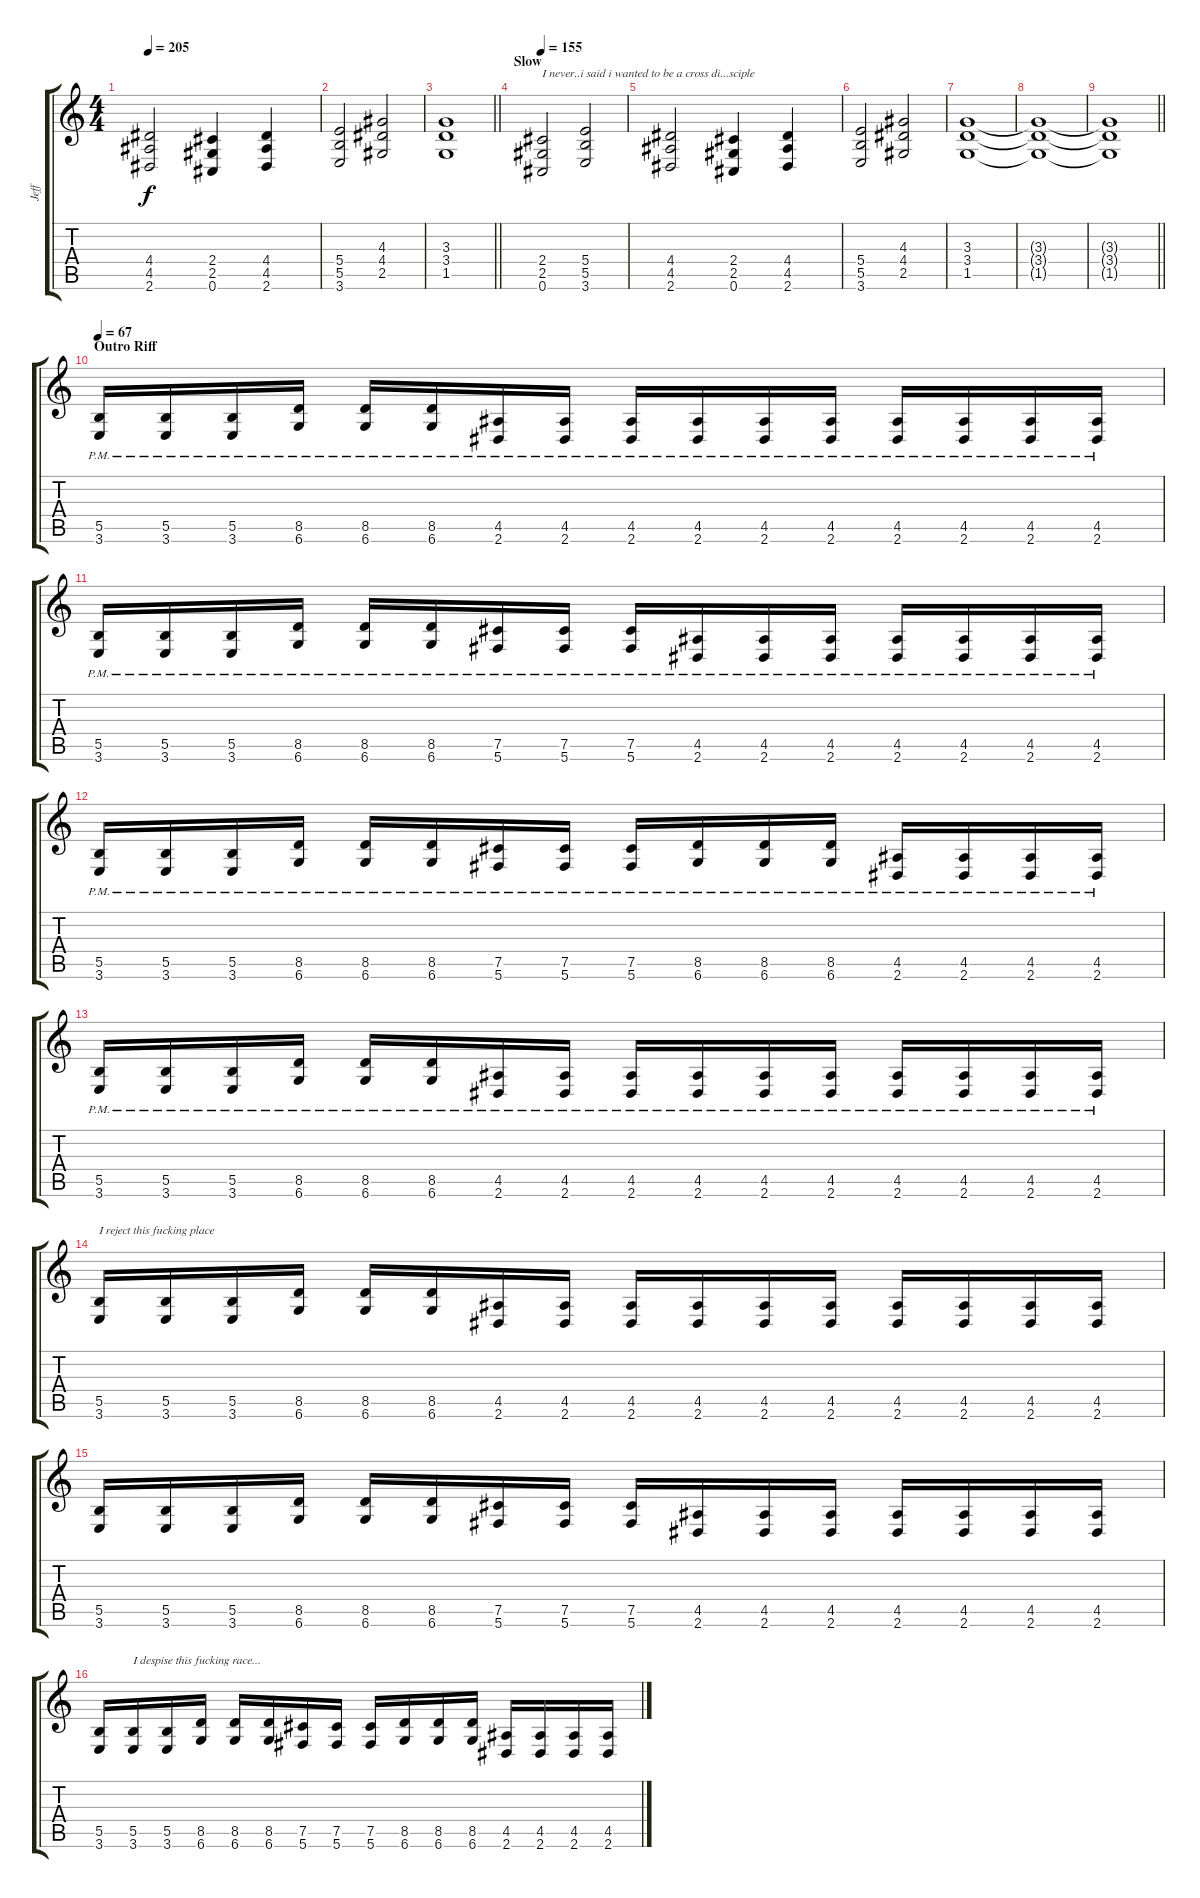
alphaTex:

\track ("Jeff" "Jeff") {instrument distortionguitar}
\staff {score tabs}
\tuning (Db4 Ab3 E3 B2 Gb2 Db2) {hide}
\ts (4 4)
\tempo 205
\clef g2
\ks c
(4.4 4.5 2.6).2{dy f} (2.4 2.5 0.6).4 (4.4 4.5 2.6).4 |
(5.4 5.5 3.6).2 (4.3 4.4 2.5).2 |
\barLineRight lightlight
(3.3 3.4 1.5).1 |
\section ("" "Slow")
\tempo 155
(2.4 2.5 0.6).2{txt "I never..i said i wanted to be a cross di...sciple"} (5.4 5.5 3.6).2 |
(4.4 4.5 2.6).2 (2.4 2.5 0.6).4 (4.4 4.5 2.6).4 |
(5.4 5.5 3.6).2 (4.3 4.4 2.5).2 |
(3.3 3.4 1.5).1 |
(3.3{t} 3.4{t} 1.5{t}).1 |
\barLineRight lightlight
(3.3{t} 3.4{t} 1.5{t}).1 |
\section ("" "Outro Riff")
\tempo 67
(5.5{pm} 3.6{pm}).16 (5.5{pm} 3.6{pm}).16 (5.5{pm} 3.6{pm}).16 (8.5{pm} 6.6{pm}).16 (8.5{pm} 6.6{pm}).16 (8.5{pm} 6.6{pm}).16 (4.5{pm} 2.6{pm}).16 (4.5{pm} 2.6{pm}).16 (4.5{pm} 2.6{pm}).16 (4.5{pm} 2.6{pm}).16 (4.5{pm} 2.6{pm}).16 (4.5{pm} 2.6{pm}).16 (4.5{pm} 2.6{pm}).16 (4.5{pm} 2.6{pm}).16 (4.5{pm} 2.6{pm}).16 (4.5{pm} 2.6{pm}).16 |
(5.5{pm} 3.6{pm}).16 (5.5{pm} 3.6{pm}).16 (5.5{pm} 3.6{pm}).16 (8.5{pm} 6.6{pm}).16 (8.5{pm} 6.6{pm}).16 (8.5{pm} 6.6{pm}).16 (7.5{pm} 5.6{pm}).16 (7.5{pm} 5.6{pm}).16 (7.5{pm} 5.6{pm}).16 (4.5{pm} 2.6{pm}).16 (4.5{pm} 2.6{pm}).16 (4.5{pm} 2.6{pm}).16 (4.5{pm} 2.6{pm}).16 (4.5{pm} 2.6{pm}).16 (4.5{pm} 2.6{pm}).16 (4.5{pm} 2.6{pm}).16 |
(5.5{pm} 3.6{pm}).16 (5.5{pm} 3.6{pm}).16 (5.5{pm} 3.6{pm}).16 (8.5{pm} 6.6{pm}).16 (8.5{pm} 6.6{pm}).16 (8.5{pm} 6.6{pm}).16 (7.5{pm} 5.6{pm}).16 (7.5{pm} 5.6{pm}).16 (7.5{pm} 5.6{pm}).16 (8.5{pm} 6.6{pm}).16 (8.5{pm} 6.6{pm}).16 (8.5{pm} 6.6{pm}).16 (4.5{pm} 2.6{pm}).16 (4.5{pm} 2.6{pm}).16 (4.5{pm} 2.6{pm}).16 (4.5{pm} 2.6{pm}).16 |
(5.5{pm} 3.6{pm}).16 (5.5{pm} 3.6{pm}).16 (5.5{pm} 3.6{pm}).16 (8.5{pm} 6.6{pm}).16 (8.5{pm} 6.6{pm}).16 (8.5{pm} 6.6{pm}).16 (4.5{pm} 2.6{pm}).16 (4.5{pm} 2.6{pm}).16 (4.5{pm} 2.6{pm}).16 (4.5{pm} 2.6{pm}).16 (4.5{pm} 2.6{pm}).16 (4.5{pm} 2.6{pm}).16 (4.5{pm} 2.6{pm}).16 (4.5{pm} 2.6{pm}).16 (4.5{pm} 2.6{pm}).16 (4.5{pm} 2.6{pm}).16 |
(5.5 3.6).16{txt "I reject this fucking place"} (5.5 3.6).16 (5.5 3.6).16 (8.5 6.6).16 (8.5 6.6).16 (8.5 6.6).16 (4.5 2.6).16 (4.5 2.6).16 (4.5 2.6).16 (4.5 2.6).16 (4.5 2.6).16 (4.5 2.6).16 (4.5 2.6).16 (4.5 2.6).16 (4.5 2.6).16 (4.5 2.6).16 |
(5.5 3.6).16 (5.5 3.6).16 (5.5 3.6).16 (8.5 6.6).16 (8.5 6.6).16 (8.5 6.6).16 (7.5 5.6).16 (7.5 5.6).16 (7.5 5.6).16 (4.5 2.6).16 (4.5 2.6).16 (4.5 2.6).16 (4.5 2.6).16 (4.5 2.6).16 (4.5 2.6).16 (4.5 2.6).16 |
(5.5 3.6).16 (5.5 3.6).16{txt "I despise this fucking race..."} (5.5 3.6).16 (8.5 6.6).16 (8.5 6.6).16 (8.5 6.6).16 (7.5 5.6).16 (7.5 5.6).16 (7.5 5.6).16 (8.5 6.6).16 (8.5 6.6).16 (8.5 6.6).16 (4.5 2.6).16 (4.5 2.6).16 (4.5 2.6).16 (4.5 2.6).16
